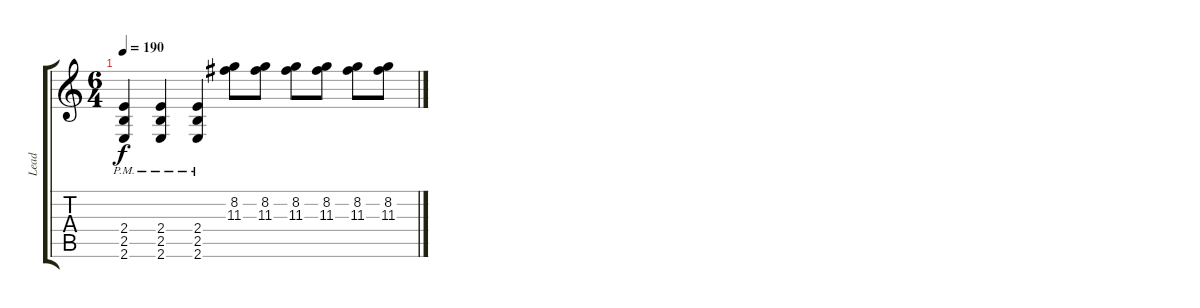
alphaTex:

\track ("Lead" "Lead") {instrument distortionguitar}
\staff {score tabs}
\tuning (E4 B3 G3 D3 A2 D2) {hide}
\ts (6 4)
\tempo 190
\clef g2
\ks c
(2.4{pm} 2.5{pm} 2.6{pm}).4{dy f} (2.4{pm} 2.5{pm} 2.6{pm}).4 (2.4{pm} 2.5{pm} 2.6{pm}).4 (8.2 11.3).8 (8.2 11.3).8 (8.2 11.3).8 (8.2 11.3).8 (8.2 11.3).8 (8.2 11.3).8
